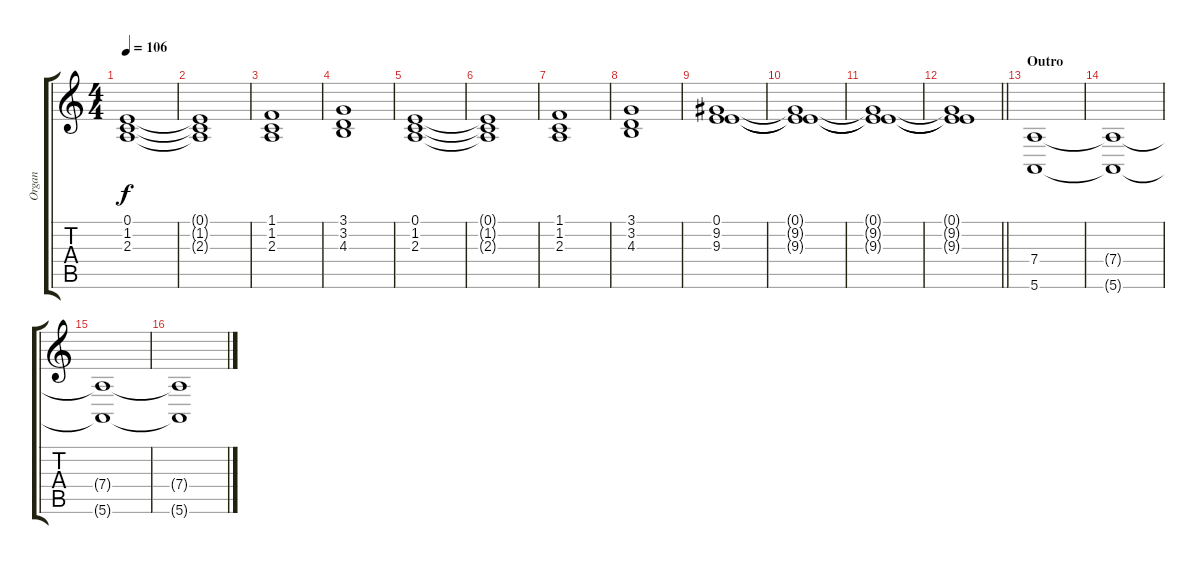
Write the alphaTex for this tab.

\track ("Organ" "Organ") {instrument lead2sawtooth}
\staff {score tabs}
\tuning (E4 B3 G3 D3 A2 E2) {hide}
\ts (4 4)
\tempo 106
\clef g2
\ks c
(0.1 1.2 2.3).1{dy f volume 6 balance 1 instrument lead2sawtooth} |
(0.1{t} 1.2{t} 2.3{t}).1 |
(1.1 1.2 2.3).1 |
(3.1 3.2 4.3).1 |
(0.1 1.2 2.3).1{volume 6 balance 1 instrument lead2sawtooth} |
(0.1{t} 1.2{t} 2.3{t}).1 |
(1.1 1.2 2.3).1 |
(3.1 3.2 4.3).1 |
(0.1 9.2 9.3).1{volume 3 balance 2 instrument lead2sawtooth} |
(0.1{t} 9.2{t} 9.3{t}).1 |
(0.1{t} 9.2{t} 9.3{t}).1 |
\barLineRight lightlight
(0.1{t} 9.2{t} 9.3{t}).1 |
\section ("" "Outro")
(7.4 5.6).1{volume 9 balance 13 instrument lead2sawtooth} |
(7.4{t} 5.6{t}).1 |
(7.4{t} 5.6{t}).1 |
(7.4{t} 5.6{t}).1
